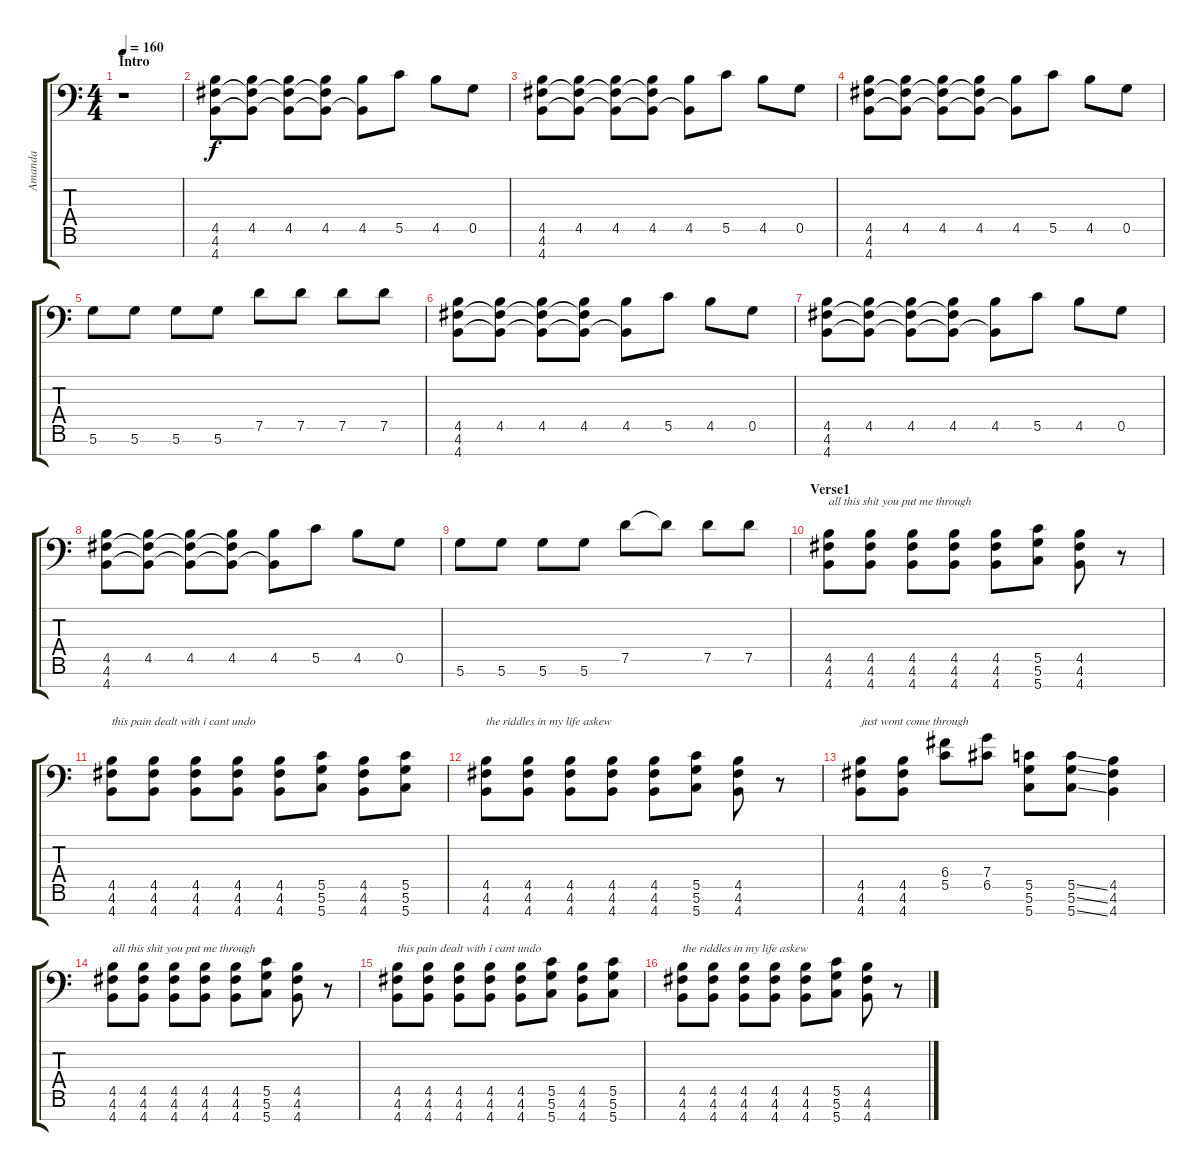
\track ("Amanda" "Amanda") {instrument distortionguitar}
\staff {score tabs}
\tuning (D4 A3 F3 C3 G2 D2 G1) {hide}
\ts (4 4)
\section ("" "Intro")
\tempo 160
\clef f4
\ks c
r.1{dy f instrument distortionguitar} |
(4.5 4.6 4.7).8 (4.5 4.6{t} 4.7{t}).8 (4.5 4.6{t} 4.7{t}).8 (4.5 4.6{t} 4.7{t}).8 (4.5 4.7{t}).8 5.5.8 4.5.8 0.5.8 |
(4.5 4.6 4.7).8 (4.5 4.6{t} 4.7{t}).8 (4.5 4.6{t} 4.7{t}).8 (4.5 4.6{t} 4.7{t}).8 (4.5 4.7{t}).8 5.5.8 4.5.8 0.5.8 |
(4.5 4.6 4.7).8 (4.5 4.6{t} 4.7{t}).8 (4.5 4.6{t} 4.7{t}).8 (4.5 4.6{t} 4.7{t}).8 (4.5 4.7{t}).8 5.5.8 4.5.8 0.5.8 |
5.6.8 5.6.8 5.6.8 5.6.8 7.5.8 7.5.8 7.5.8 7.5.8 |
(4.5 4.6 4.7).8 (4.5 4.6{t} 4.7{t}).8 (4.5 4.6{t} 4.7{t}).8 (4.5 4.6{t} 4.7{t}).8 (4.5 4.7{t}).8 5.5.8 4.5.8 0.5.8 |
(4.5 4.6 4.7).8 (4.5 4.6{t} 4.7{t}).8 (4.5 4.6{t} 4.7{t}).8 (4.5 4.6{t} 4.7{t}).8 (4.5 4.7{t}).8 5.5.8 4.5.8 0.5.8 |
(4.5 4.6 4.7).8 (4.5 4.6{t} 4.7{t}).8 (4.5 4.6{t} 4.7{t}).8 (4.5 4.6{t} 4.7{t}).8 (4.5 4.7{t}).8 5.5.8 4.5.8 0.5.8 |
5.6.8 5.6.8 5.6.8 5.6.8 7.5.8 7.5{t}.8 7.5.8 7.5.8 |
\section ("" "Verse1")
(4.5 4.6 4.7).8{txt "all this shit you put me through"} (4.5 4.6 4.7).8 (4.5 4.6 4.7).8 (4.5 4.6 4.7).8 (4.5 4.6 4.7).8 (5.5 5.6 5.7).8 (4.5 4.6 4.7).8 r.8 |
(4.5 4.6 4.7).8{txt "this pain dealt with i cant undo"} (4.5 4.6 4.7).8 (4.5 4.6 4.7).8 (4.5 4.6 4.7).8 (4.5 4.6 4.7).8 (5.5 5.6 5.7).8 (4.5 4.6 4.7).8 (5.5 5.6 5.7).8 |
(4.5 4.6 4.7).8{txt "the riddles in my life askew"} (4.5 4.6 4.7).8 (4.5 4.6 4.7).8 (4.5 4.6 4.7).8 (4.5 4.6 4.7).8 (5.5 5.6 5.7).8 (4.5 4.6 4.7).8 r.8 |
(4.5 4.6 4.7).8{txt "just wont come through"} (4.5 4.6 4.7).8 (6.4 5.5).8 (7.4 6.5).8 (5.5 5.6 5.7).8 (5.5{ss} 5.6{ss} 5.7{ss}).8 (4.5 4.6 4.7).4 |
(4.5 4.6 4.7).8{txt "all this shit you put me through"} (4.5 4.6 4.7).8 (4.5 4.6 4.7).8 (4.5 4.6 4.7).8 (4.5 4.6 4.7).8 (5.5 5.6 5.7).8 (4.5 4.6 4.7).8 r.8 |
(4.5 4.6 4.7).8{txt "this pain dealt with i cant undo"} (4.5 4.6 4.7).8 (4.5 4.6 4.7).8 (4.5 4.6 4.7).8 (4.5 4.6 4.7).8 (5.5 5.6 5.7).8 (4.5 4.6 4.7).8 (5.5 5.6 5.7).8 |
(4.5 4.6 4.7).8{txt "the riddles in my life askew"} (4.5 4.6 4.7).8 (4.5 4.6 4.7).8 (4.5 4.6 4.7).8 (4.5 4.6 4.7).8 (5.5 5.6 5.7).8 (4.5 4.6 4.7).8 r.8
